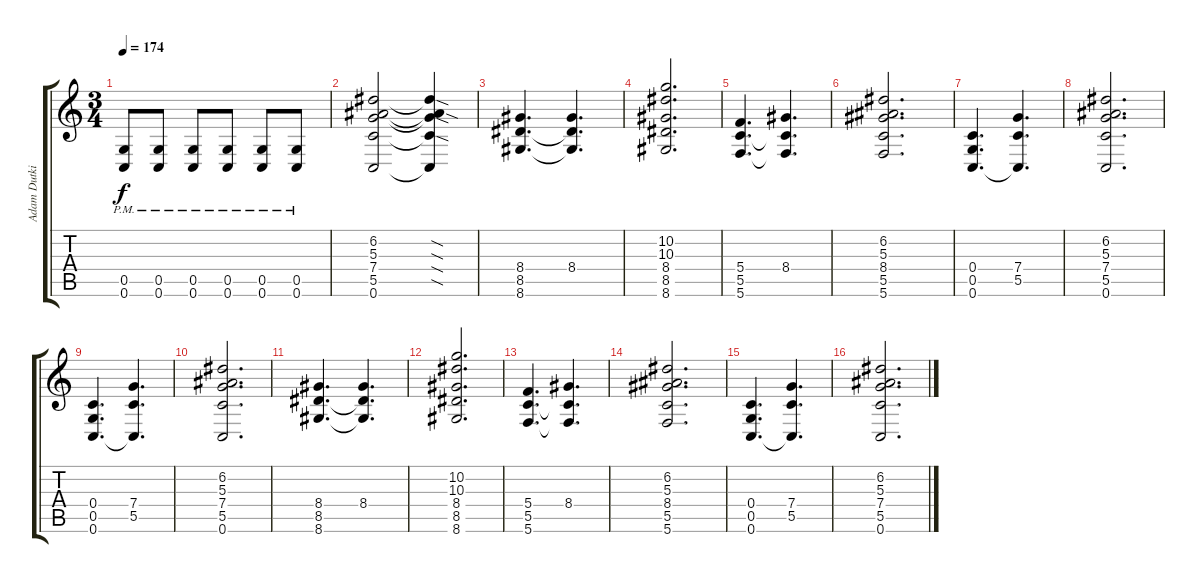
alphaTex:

\track ("Adam Dutkiewicz" "Adam Dutki") {instrument distortionguitar}
\staff {score tabs}
\tuning (D4 A3 F3 C3 G2 C2) {hide}
\ts (3 4)
\tempo 174
\clef g2
\ks c
(0.5{pm} 0.6{pm}).8{dy f} (0.5{pm} 0.6{pm}).8 (0.5{pm} 0.6{pm}).8 (0.5{pm} 0.6{pm}).8 (0.5{pm} 0.6{pm}).8 (0.5{pm} 0.6{pm}).8 |
(6.2 5.3 7.4 5.5 0.6).2 (6.2{sod t} 5.3{sod t} 7.4{sod t} 5.5{sod t} 0.6{t}).4 |
(8.4 8.5 8.6).4{d} (8.4 8.5{t} 8.6{t}).4{d} |
(10.2 10.3 8.4 8.5 8.6).2{d} |
(5.4 5.5 5.6).4{d} (8.4 5.5{t} 5.6{t}).4{d} |
(6.2 5.3 8.4 5.5 5.6).2{d} |
(0.4 0.5 0.6).4{d} (7.4 5.5 0.6{t}).4{d} |
(6.2 5.3 7.4 5.5 0.6).2{d} |
(0.4 0.5 0.6).4{d} (7.4 5.5 0.6{t}).4{d} |
(6.2 5.3 7.4 5.5 0.6).2{d} |
(8.4 8.5 8.6).4{d} (8.4 8.5{t} 8.6{t}).4{d} |
(10.2 10.3 8.4 8.5 8.6).2{d} |
(5.4 5.5 5.6).4{d} (8.4 5.5{t} 5.6{t}).4{d} |
(6.2 5.3 8.4 5.5 5.6).2{d} |
(0.4 0.5 0.6).4{d} (7.4 5.5 0.6{t}).4{d} |
(6.2 5.3 7.4 5.5 0.6).2{d}
